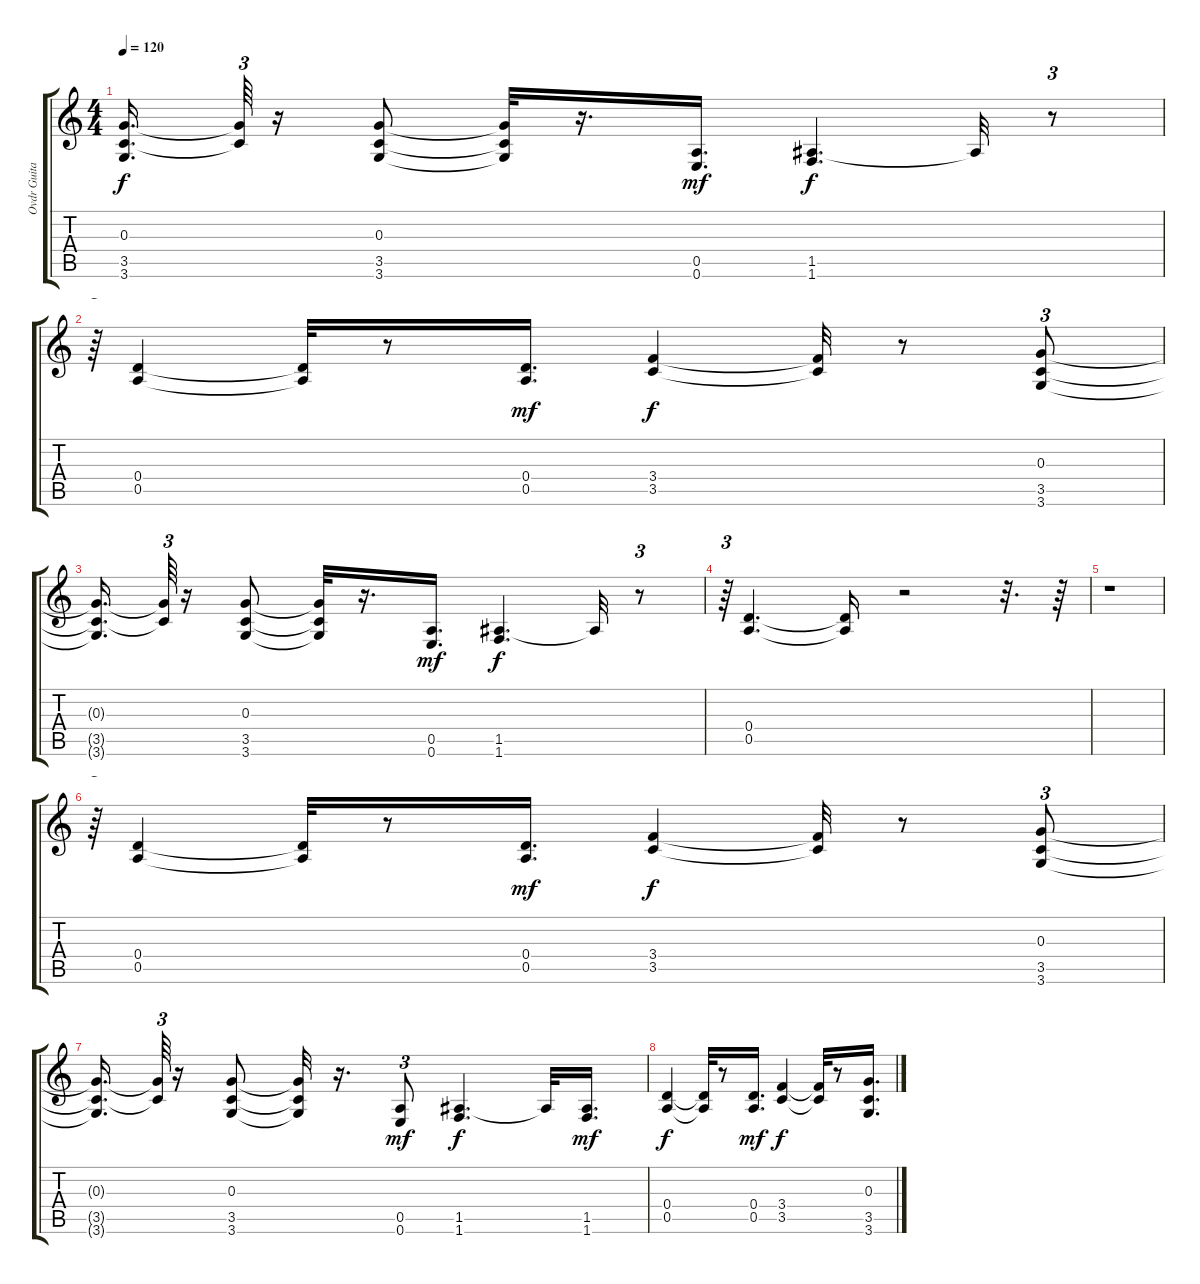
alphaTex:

\track ("Ovdr Guitar" "Ovdr Guita") {instrument overdrivenguitar}
\staff {score tabs}
\tuning (E4 B3 G3 D3 A2 E2) {hide}
\ts (4 4)
\tempo 120
\clef g2
\ks c
(0.3{t} 3.5{t} 3.6{t}).16{d dy f} (0.3{t} 3.5{t}).64{tu (3 2)} r.16 (0.3 3.5 3.6).8 (0.3{t} 3.5{t} 3.6{t}).32 r.16{d} (0.5 0.6).16{d dy mf} (1.5 1.6).4{d dy f} 1.5{t}.32 r.8{tu (3 2)} |
r.64{tu (3 2)} (0.4 0.5).4 (0.4{t} 0.5{t}).32 r.8 (0.4 0.5).16{d dy mf} (3.4 3.5).4{dy f} (3.4{t} 3.5{t}).32 r.8 (0.3 3.5 3.6).8{tu (3 2)} |
(0.3{t} 3.5{t} 3.6{t}).16{d} (0.3{t} 3.5{t}).64{tu (3 2)} r.16 (0.3 3.5 3.6).8 (0.3{t} 3.5{t} 3.6{t}).32 r.16{d} (0.5 0.6).16{d dy mf} (1.5 1.6).4{d dy f} 1.5{t}.32 r.8{tu (3 2)} |
r.64{tu (3 2)} (0.4 0.5).4{d} (0.4{t} 0.5{t}).16 r.2 r.32{d} r.64 |
r.1 |
r.64{tu (3 2)} (0.4 0.5).4 (0.4{t} 0.5{t}).32 r.8 (0.4 0.5).16{d dy mf} (3.4 3.5).4{dy f} (3.4{t} 3.5{t}).32 r.8 (0.3 3.5 3.6).8{tu (3 2)} |
(0.3{t} 3.5{t} 3.6{t}).16{d} (0.3{t} 3.5{t}).64{tu (3 2)} r.16 (0.3 3.5 3.6).8 (0.3{t} 3.5{t} 3.6{t}).32 r.16{d} (0.5 0.6).8{tu (3 2) dy mf} (1.5 1.6).4{d dy f} 1.5{t}.32 (1.5 1.6).16{d dy mf} |
(0.4 0.5).4{dy f} (0.4{t} 0.5{t}).32 r.8 (0.4 0.5).16{d dy mf} (3.4 3.5).4{dy f} (3.4{t} 3.5{t}).32 r.8 (0.3 3.5 3.6).16{d}
